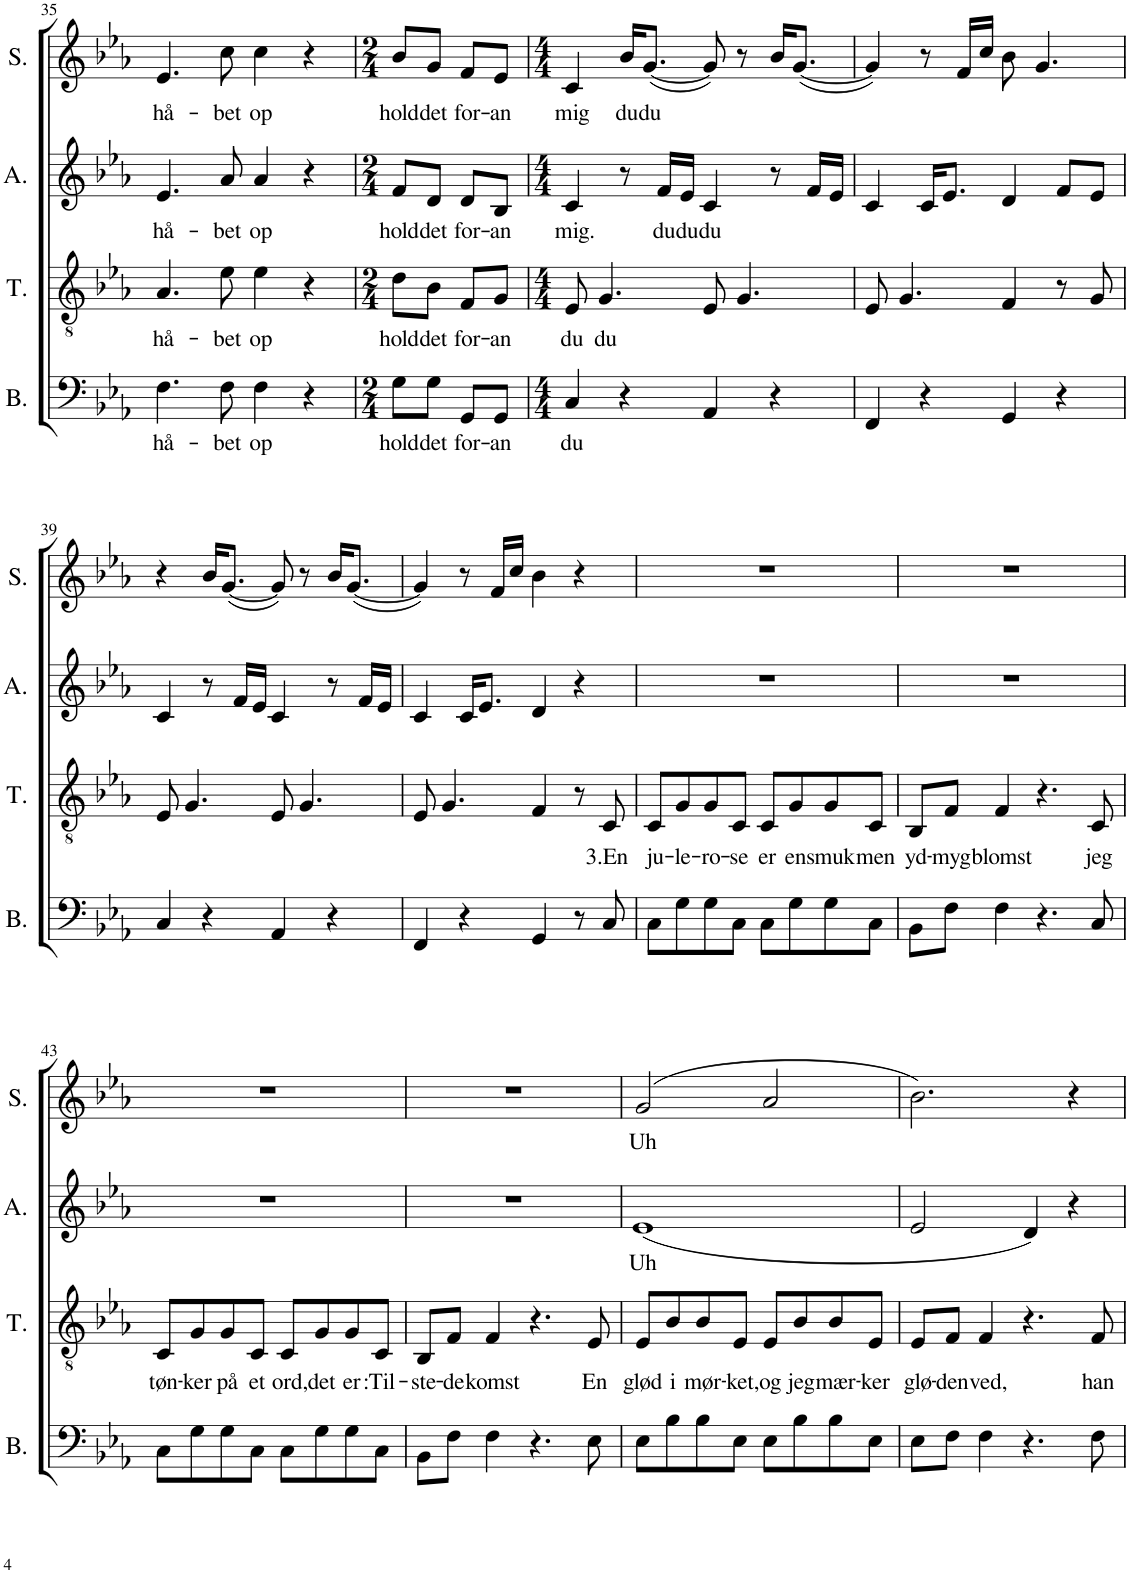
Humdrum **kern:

**kern	**text	**kern	**text	**kern	**text	**kern	**text
*part4	*part4	*part3	*part3	*part2	*part2	*part1	*part1
*staff4	*staff4	*staff3	*staff3	*staff2	*staff2	*staff1	*staff1
*I"Bass	*	*I"Tenor	*	*I"Alto	*	*I"Soprano	*
*I'B.	*	*I'T.	*	*I'A.	*	*I'S.	*
!!LO:PB:g=z
*clefF4	*	*clefGv2	*	*clefG2	*	*clefG2	*
*k[b-e-a-]	*	*k[b-e-a-]	*	*k[b-e-a-]	*	*k[b-e-a-]	*
*M4/4	*	*M4/4	*	*M4/4	*	*M4/4	*
=35	=35	=35	=35	=35	=35	=35	=35
!	!LO:LY:b	!	!LO:LY:b	!	!LO:LY:b	!	!LO:LY:b
4.F\	hå-	4.A-/	hå-	4.e-/	hå-	4.e-/	hå-
!	!LO:LY:b	!	!LO:LY:b	!	!LO:LY:b	!	!LO:LY:b
8F\	-bet	8e-\	-bet	8a-/	-bet	8cc\	-bet
!	!LO:LY:b	!	!LO:LY:b	!	!LO:LY:b	!	!LO:LY:b
4F\	op	4e-\	op	4a-/	op	4cc\	op
4r	.	4r	.	4r	.	4r	.
=36	=36	=36	=36	=36	=36	=36	=36
*M2/4	*	*M2/4	*	*M2/4	*	*M2/4	*
!	!LO:LY:b	!	!LO:LY:b	!	!LO:LY:b	!	!LO:LY:b
8G\L	hold	8d\L	hold	8f/L	hold	8b-/L	hold
!	!LO:LY:b	!	!LO:LY:b	!	!LO:LY:b	!	!LO:LY:b
8G\J	det	8B-\J	det	8d/J	det	8g/J	det
!	!LO:LY:b	!	!LO:LY:b	!	!LO:LY:b	!	!LO:LY:b
8GG/L	for-	8F/L	for-	8d/L	for-	8f/L	for-
!	!LO:LY:b	!	!LO:LY:b	!	!LO:LY:b	!	!LO:LY:b
8GG/J	-an	8G/J	-an	8B-/J	-an	8e-/J	-an
=37	=37	=37	=37	=37	=37	=37	=37
*M4/4	*	*M4/4	*	*M4/4	*	*M4/4	*
!	!LO:LY:b	!	!LO:LY:b	!	!LO:LY:b	!	!LO:LY:b
4C/	du	8E-/	du	4c/	mig.	4c/	mig
!	!	!	!LO:LY:b	!	!	!	!
.	.	4.G/	du	.	.	.	.
!	!	!	!	!	!	!	!LO:LY:b
4r	.	.	.	8r	.	16b-/KL	du
!	!	!	!	!	!	!	!LO:LY:b
.	.	.	.	.	.	([8.g/J	du
!	!	!	!	!	!LO:LY:b	!	!
.	.	.	.	16f/LL	du	.	.
!	!	!	!	!	!LO:LY:b	!	!
.	.	.	.	16e-/JJ	du	.	.
!	!	!	!	!	!LO:LY:b	!	!
4AA-/	.	8E-/	.	4c/	du	8g/])	.
.	.	4.G/	.	.	.	8r	.
4r	.	.	.	8r	.	16b-/KL	.
.	.	.	.	.	.	([8.g/J	.
.	.	.	.	16f/LL	.	.	.
.	.	.	.	16e-/JJ	.	.	.
=38	=38	=38	=38	=38	=38	=38	=38
4FF/	.	8E-/	.	4c/	.	4g/])	.
.	.	4.G/	.	.	.	.	.
4r	.	.	.	16c/KL	.	8r	.
.	.	.	.	8.e-/J	.	.	.
.	.	.	.	.	.	16f/LL	.
.	.	.	.	.	.	16cc/JJ	.
4GG/	.	4F/	.	4d/	.	8b-\	.
.	.	.	.	.	.	4.g/	.
4r	.	8r	.	8f/L	.	.	.
.	.	8G/	.	8e-/J	.	.	.
!!LO:LB:g=z
=39	=39	=39	=39	=39	=39	=39	=39
4C/	.	8E-/	.	4c/	.	4r	.
.	.	4.G/	.	.	.	.	.
4r	.	.	.	8r	.	16b-/KL	.
.	.	.	.	.	.	([8.g/J	.
.	.	.	.	16f/LL	.	.	.
.	.	.	.	16e-/JJ	.	.	.
4AA-/	.	8E-/	.	4c/	.	8g/])	.
.	.	4.G/	.	.	.	8r	.
4r	.	.	.	8r	.	16b-/KL	.
.	.	.	.	.	.	([8.g/J	.
.	.	.	.	16f/LL	.	.	.
.	.	.	.	16e-/JJ	.	.	.
=40	=40	=40	=40	=40	=40	=40	=40
4FF/	.	8E-/	.	4c/	.	4g/])	.
.	.	4.G/	.	.	.	.	.
4r	.	.	.	16c/KL	.	8r	.
.	.	.	.	8.e-/J	.	.	.
.	.	.	.	.	.	16f/LL	.
.	.	.	.	.	.	16cc/JJ	.
4GG/	.	4F/	.	4d/	.	4b-\	.
8r	.	8r	.	4r	.	4r	.
!	!	!	!LO:LY:b	!	!	!	!
8C/	.	8C/	3.En	.	.	.	.
=41	=41	=41	=41	=41	=41	=41	=41
!	!	!	!LO:LY:b	!	!	!	!
8C\L	.	8C/L	ju-	1r	.	1r	.
!	!	!	!LO:LY:b	!	!	!	!
8G\	.	8G/	-le-	.	.	.	.
!	!	!	!LO:LY:b	!	!	!	!
8G\	.	8G/	-ro-	.	.	.	.
!	!	!	!LO:LY:b	!	!	!	!
8C\J	.	8C/J	-se	.	.	.	.
!	!	!	!LO:LY:b	!	!	!	!
8C\L	.	8C/L	er	.	.	.	.
!	!	!	!LO:LY:b	!	!	!	!
8G\	.	8G/	en	.	.	.	.
!	!	!	!LO:LY:b	!	!	!	!
8G\	.	8G/	smuk	.	.	.	.
!	!	!	!LO:LY:b	!	!	!	!
8C\J	.	8C/J	men	.	.	.	.
=42	=42	=42	=42	=42	=42	=42	=42
!	!	!	!LO:LY:b	!	!	!	!
8BB-\L	.	8BB-/L	yd-	1r	.	1r	.
!	!	!	!LO:LY:b	!	!	!	!
8F\J	.	8F/J	-myg	.	.	.	.
!	!	!	!LO:LY:b	!	!	!	!
4F\	.	4F/	blomst	.	.	.	.
4.r	.	4.r	.	.	.	.	.
!	!	!	!LO:LY:b	!	!	!	!
8C/	.	8C/	jeg	.	.	.	.
!!LO:LB:g=z
=43	=43	=43	=43	=43	=43	=43	=43
!	!	!	!LO:LY:b	!	!	!	!
8C\L	.	8C/L	tøn-	1r	.	1r	.
!	!	!	!LO:LY:b	!	!	!	!
8G\	.	8G/	-ker	.	.	.	.
!	!	!	!LO:LY:b	!	!	!	!
8G\	.	8G/	på	.	.	.	.
!	!	!	!LO:LY:b	!	!	!	!
8C\J	.	8C/J	et	.	.	.	.
!	!	!	!LO:LY:b	!	!	!	!
8C\L	.	8C/L	ord,	.	.	.	.
!	!	!	!LO:LY:b	!	!	!	!
8G\	.	8G/	det	.	.	.	.
!	!	!	!LO:LY:b	!	!	!	!
8G\	.	8G/	er	.	.	.	.
!	!	!	!LO:LY:b	!	!	!	!
8C\J	.	8C/J	:Til-	.	.	.	.
=44	=44	=44	=44	=44	=44	=44	=44
!	!	!	!LO:LY:b	!	!	!	!
8BB-\L	.	8BB-/L	-ste-	1r	.	1r	.
!	!	!	!LO:LY:b	!	!	!	!
8F\J	.	8F/J	-de	.	.	.	.
!	!	!	!LO:LY:b	!	!	!	!
4F\	.	4F/	komst	.	.	.	.
4.r	.	4.r	.	.	.	.	.
!	!	!	!LO:LY:b	!	!	!	!
8E-\	.	8E-/	En	.	.	.	.
=45	=45	=45	=45	=45	=45	=45	=45
!	!	!	!LO:LY:b	!	!LO:LY:b	!	!LO:LY:b
8E-\L	.	8E-/L	glød	(1e-	Uh	(2g/	Uh
!	!	!	!LO:LY:b	!	!	!	!
8B-\	.	8B-/	i	.	.	.	.
!	!	!	!LO:LY:b	!	!	!	!
8B-\	.	8B-/	mør-	.	.	.	.
!	!	!	!LO:LY:b	!	!	!	!
8E-\J	.	8E-/J	-ket,	.	.	.	.
!	!	!	!LO:LY:b	!	!	!	!
8E-\L	.	8E-/L	og	.	.	2a-/	.
!	!	!	!LO:LY:b	!	!	!	!
8B-\	.	8B-/	jeg	.	.	.	.
!	!	!	!LO:LY:b	!	!	!	!
8B-\	.	8B-/	mær-	.	.	.	.
!	!	!	!LO:LY:b	!	!	!	!
8E-\J	.	8E-/J	-ker	.	.	.	.
=46	=46	=46	=46	=46	=46	=46	=46
!	!	!	!LO:LY:b	!	!	!	!
8E-\L	.	8E-/L	glø-	2e-/	.	2.b-\)	.
!	!	!	!LO:LY:b	!	!	!	!
8F\J	.	8F/J	-den	.	.	.	.
!	!	!	!LO:LY:b	!	!	!	!
4F\	.	4F/	ved,	.	.	.	.
4.r	.	4.r	.	4d/)	.	.	.
.	.	.	.	4r	.	4r	.
!	!	!	!LO:LY:b	!	!	!	!
8F\	.	8F/	han	.	.	.	.
=	=	=	=	=	=	=	=
*-	*-	*-	*-	*-	*-	*-	*-
